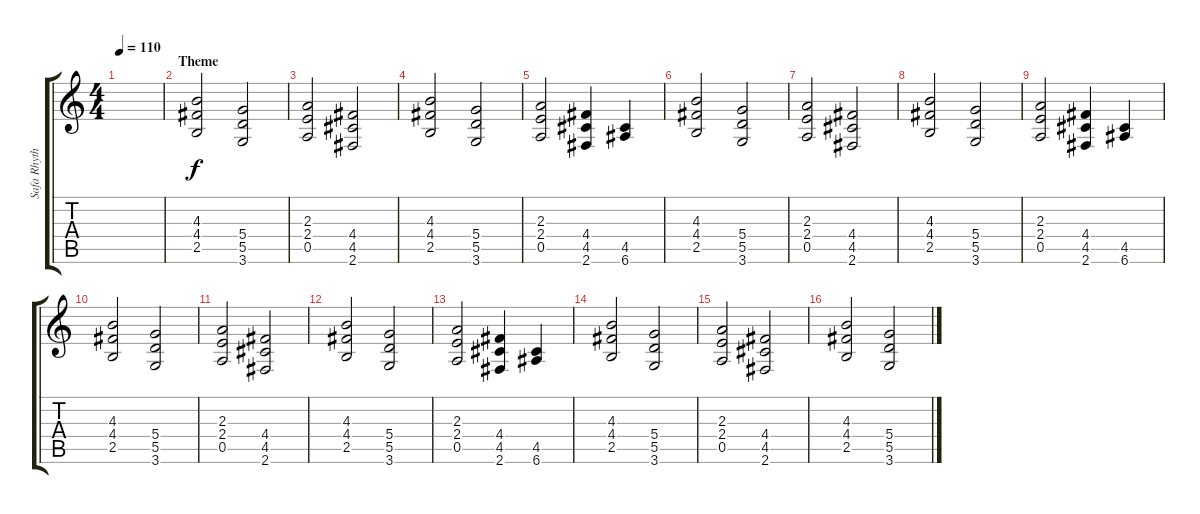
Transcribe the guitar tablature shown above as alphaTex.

\track ("Safa Rhythm" "Safa Rhyth") {instrument distortionguitar}
\staff {score tabs}
\tuning (E4 B3 G3 D3 A2 E2) {hide}
\ts (4 4)
\tempo 110
\clef g2
\ks c
|
\section ("" "Theme")
(4.3 4.4 2.5).2 (5.4 5.5 3.6).2 |
(2.3 2.4 0.5).2 (4.4 4.5 2.6).2 |
(4.3 4.4 2.5).2 (5.4 5.5 3.6).2 |
(2.3 2.4 0.5).2 (4.4 4.5 2.6).4 (4.5 6.6).4 |
(4.3 4.4 2.5).2 (5.4 5.5 3.6).2 |
(2.3 2.4 0.5).2 (4.4 4.5 2.6).2 |
(4.3 4.4 2.5).2 (5.4 5.5 3.6).2 |
(2.3 2.4 0.5).2 (4.4 4.5 2.6).4 (4.5 6.6).4 |
(4.3 4.4 2.5).2 (5.4 5.5 3.6).2 |
(2.3 2.4 0.5).2 (4.4 4.5 2.6).2 |
(4.3 4.4 2.5).2 (5.4 5.5 3.6).2 |
(2.3 2.4 0.5).2 (4.4 4.5 2.6).4 (4.5 6.6).4 |
(4.3 4.4 2.5).2 (5.4 5.5 3.6).2 |
(2.3 2.4 0.5).2 (4.4 4.5 2.6).2 |
(4.3 4.4 2.5).2 (5.4 5.5 3.6).2
